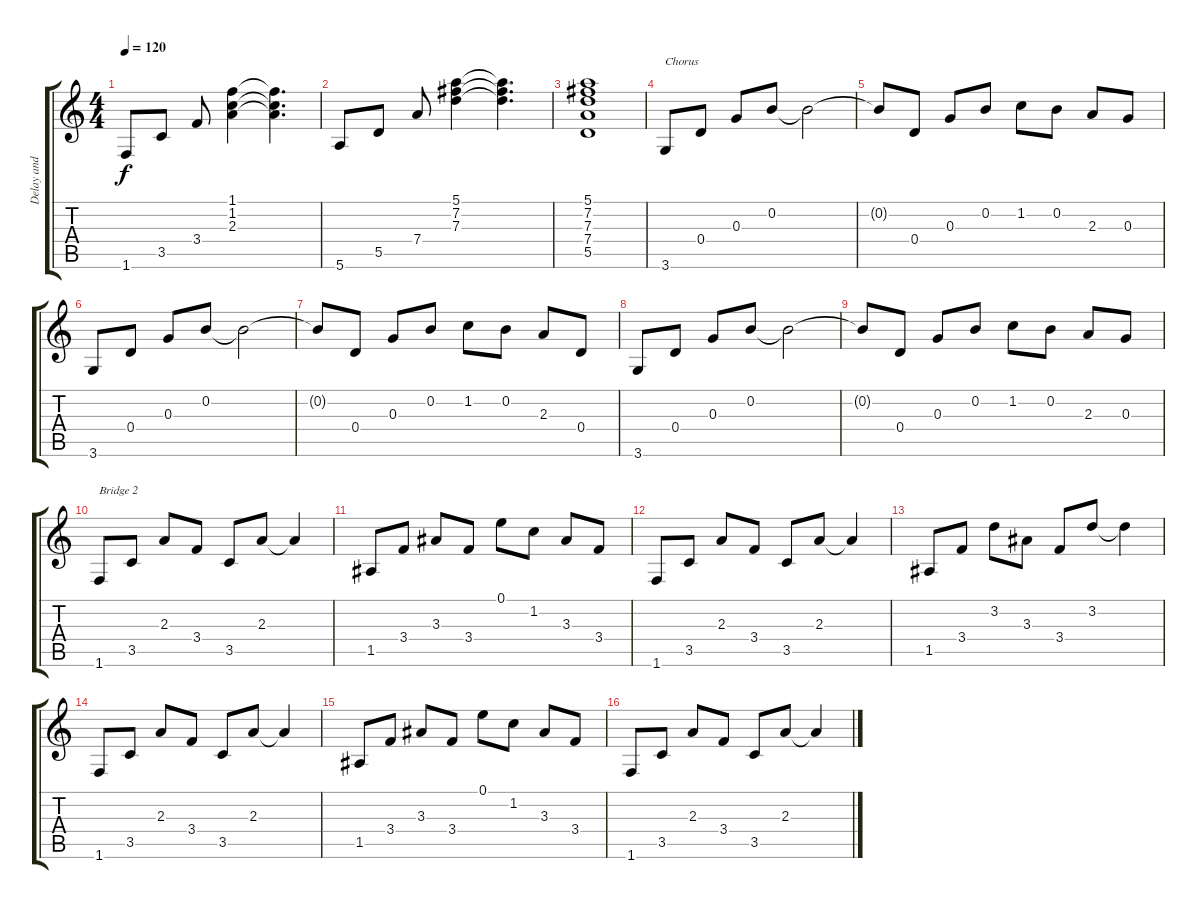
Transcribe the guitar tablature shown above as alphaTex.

\track ("Delay and Reverb Guitar" "Delay and ") {instrument electricguitarclean}
\staff {score tabs}
\tuning (E4 B3 G3 D3 A2 E2) {hide}
\ts (4 4)
\tempo 120
\clef g2
\ks c
1.6.8{dy f} 3.5.8 3.4.8 (1.1 1.2 2.3).4 (1.1{t} 1.2{t} 2.3{t}).4{d} |
5.6.8 5.5.8 7.4.8 (5.1 7.2 7.3).4 (5.1{t} 7.2{t} 7.3{t}).4{d} |
(5.1 7.2 7.3 7.4 5.5).1 |
3.6.8{txt "Chorus"} 0.4.8 0.3.8 0.2.8 0.2{t}.2 |
0.2{t}.8 0.4.8 0.3.8 0.2.8 1.2.8 0.2.8 2.3.8 0.3.8 |
3.6.8 0.4.8 0.3.8 0.2.8 0.2{t}.2 |
0.2{t}.8 0.4.8 0.3.8 0.2.8 1.2.8 0.2.8 2.3.8 0.4.8 |
3.6.8 0.4.8 0.3.8 0.2.8 0.2{t}.2 |
0.2{t}.8 0.4.8 0.3.8 0.2.8 1.2.8 0.2.8 2.3.8 0.3.8 |
1.6.8{txt "Bridge 2"} 3.5.8 2.3.8 3.4.8 3.5.8 2.3.8 2.3{t}.4 |
1.5.8 3.4.8 3.3.8 3.4.8 0.1.8 1.2.8 3.3.8 3.4.8 |
1.6.8 3.5.8 2.3.8 3.4.8 3.5.8 2.3.8 2.3{t}.4 |
1.5.8 3.4.8 3.2.8 3.3.8 3.4.8 3.2.8 3.2{t}.4 |
1.6.8 3.5.8 2.3.8 3.4.8 3.5.8 2.3.8 2.3{t}.4 |
1.5.8 3.4.8 3.3.8 3.4.8 0.1.8 1.2.8 3.3.8 3.4.8 |
1.6.8 3.5.8 2.3.8 3.4.8 3.5.8 2.3.8 2.3{t}.4
